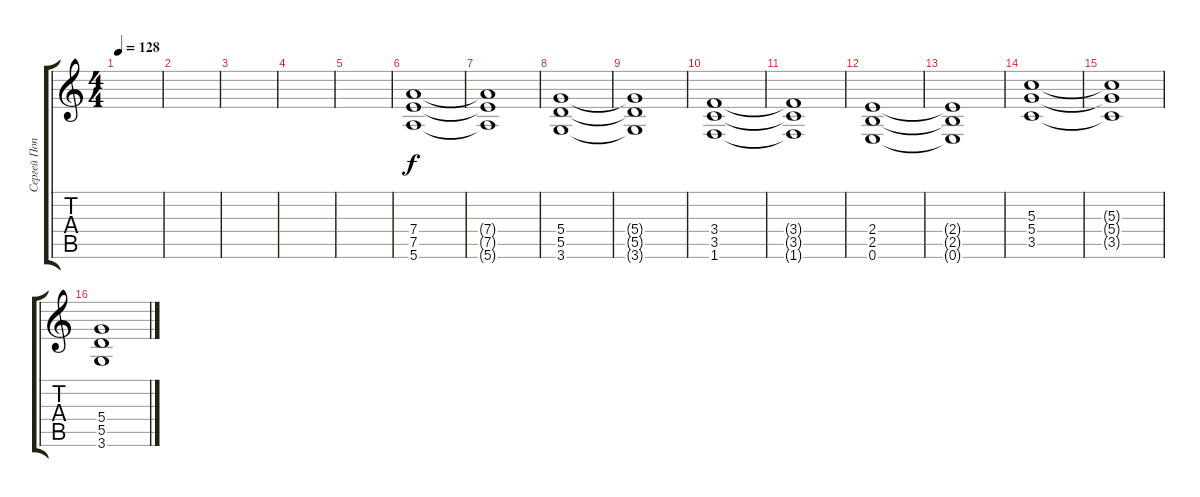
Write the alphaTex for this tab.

\track ("Сергей Попов" "Сергей Поп") {instrument distortionguitar}
\staff {score tabs}
\tuning (E4 B3 G3 D3 A2 E2) {hide}
\ts (4 4)
\tempo 128
\clef g2
\ks c
|
|
|
|
|
(7.4 7.5 5.6).1 |
(7.4{t} 7.5{t} 5.6{t}).1 |
(5.4 5.5 3.6).1 |
(5.4{t} 5.5{t} 3.6{t}).1 |
(3.4 3.5 1.6).1 |
(3.4{t} 3.5{t} 1.6{t}).1 |
(2.4 2.5 0.6).1 |
(2.4{t} 2.5{t} 0.6{t}).1 |
(5.3 5.4 3.5).1 |
(5.3{t} 5.4{t} 3.5{t}).1 |
(5.4 5.5 3.6).1
